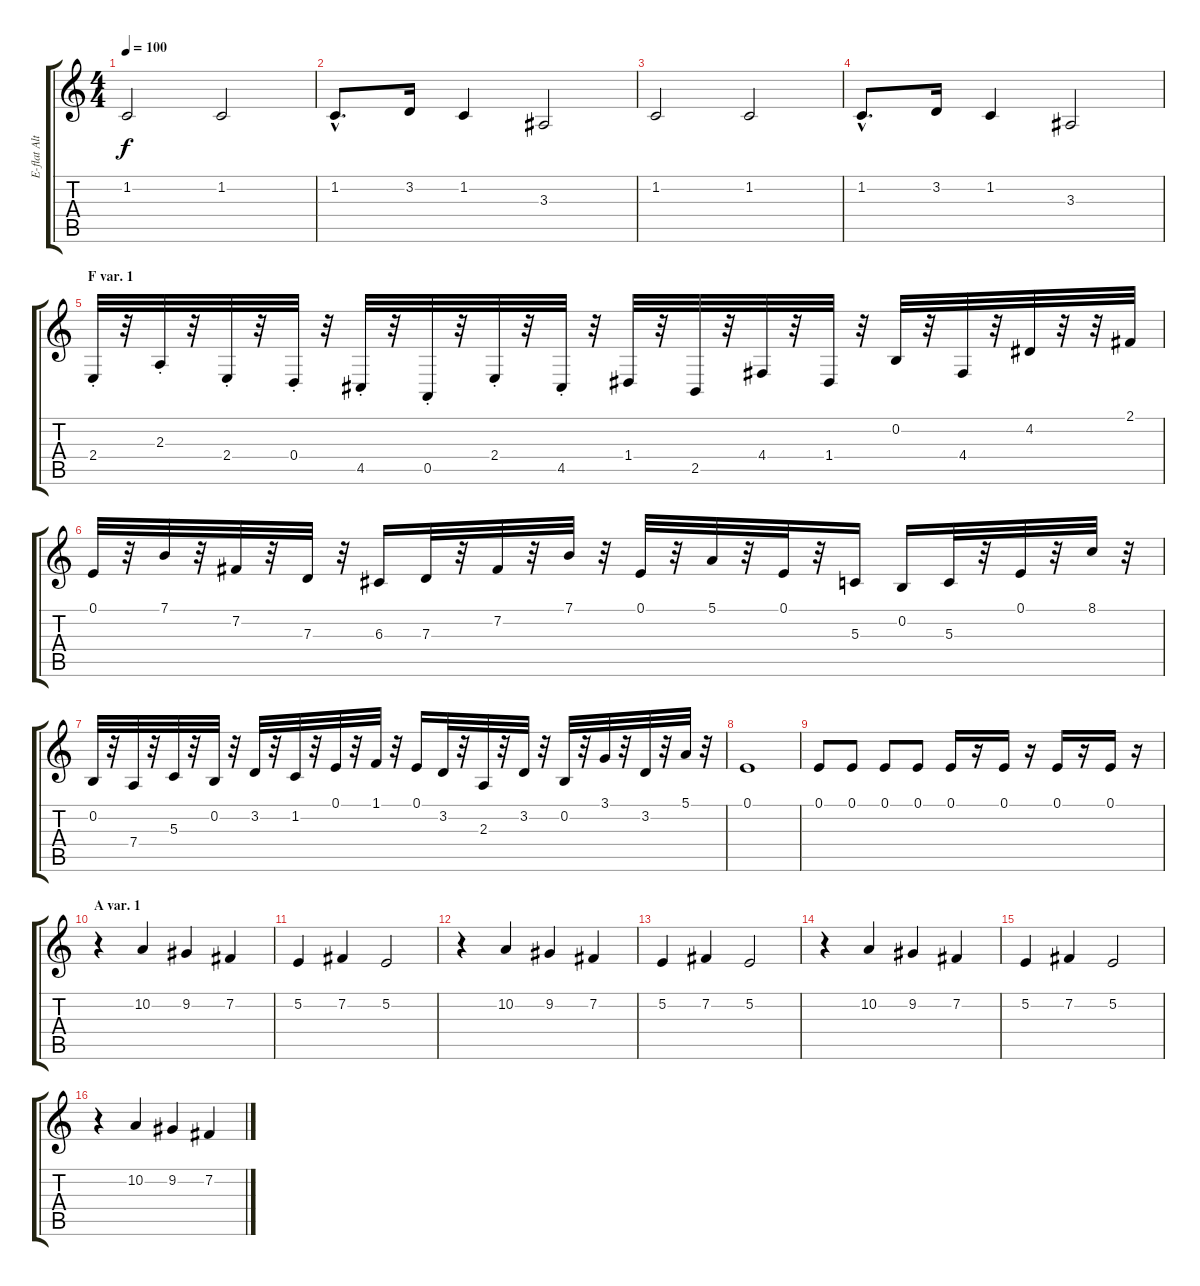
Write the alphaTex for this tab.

\track ("E-flat Alto Saxes" "E-flat Alt") {instrument altosax}
\staff {score tabs}
\tuning (E4 B3 G3 D3 A2 E2) {hide}
\ts (4 4)
\tempo 100
\clef g2
\ks c
1.2.2{dy f} 1.2.2 |
1.2{hac}.8{d} 3.2.16 1.2.4 3.3.2 |
1.2.2 1.2.2 |
1.2{hac}.8{d} 3.2.16 1.2.4 3.3.2 |
\section ("" "F var. 1")
2.4{st}.32 r.32 2.3{st}.32 r.32 2.4{st}.32 r.32 0.4{st}.32 r.32 4.5{st}.32 r.32 0.5{st}.32 r.32 2.4{st}.32 r.32 4.5{st}.32 r.32 1.4.32 r.32 2.5.32 r.32 4.4.32 r.32 1.4.32 r.32 0.2.32 r.32 4.4.32 r.32 4.2.32 r.32 r.32 2.1.32 |
0.1.32 r.32 7.1.32 r.32 7.2.32 r.32 7.3.32 r.32 6.3.16 7.3.32 r.32 7.2.32 r.32 7.1.32 r.32 0.1.32 r.32 5.1.32 r.32 0.1.32 r.32 5.3.16 0.2.16 5.3.32 r.32 0.1.32 r.32 8.1.32 r.32 |
0.2.32 r.32 7.4.32 r.32 5.3.32 r.32 0.2.32 r.32 3.2.32 r.32 1.2.32 r.32 0.1.32 r.32 1.1.32 r.32 0.1.16 3.2.32 r.32 2.3.32 r.32 3.2.32 r.32 0.2.32 r.32 3.1.32 r.32 3.2.32 r.32 5.1.32 r.32 |
0.1.1 |
0.1.8 0.1.8 0.1.8 0.1.8 0.1.16 r.16 0.1.16 r.16 0.1.16 r.16 0.1.16 r.16 |
\section ("" "A var. 1")
r.4 10.2.4 9.2.4 7.2.4 |
5.2.4 7.2.4 5.2.2 |
r.4 10.2.4 9.2.4 7.2.4 |
5.2.4 7.2.4 5.2.2 |
r.4 10.2.4 9.2.4 7.2.4 |
5.2.4 7.2.4 5.2.2 |
r.4 10.2.4 9.2.4 7.2.4
